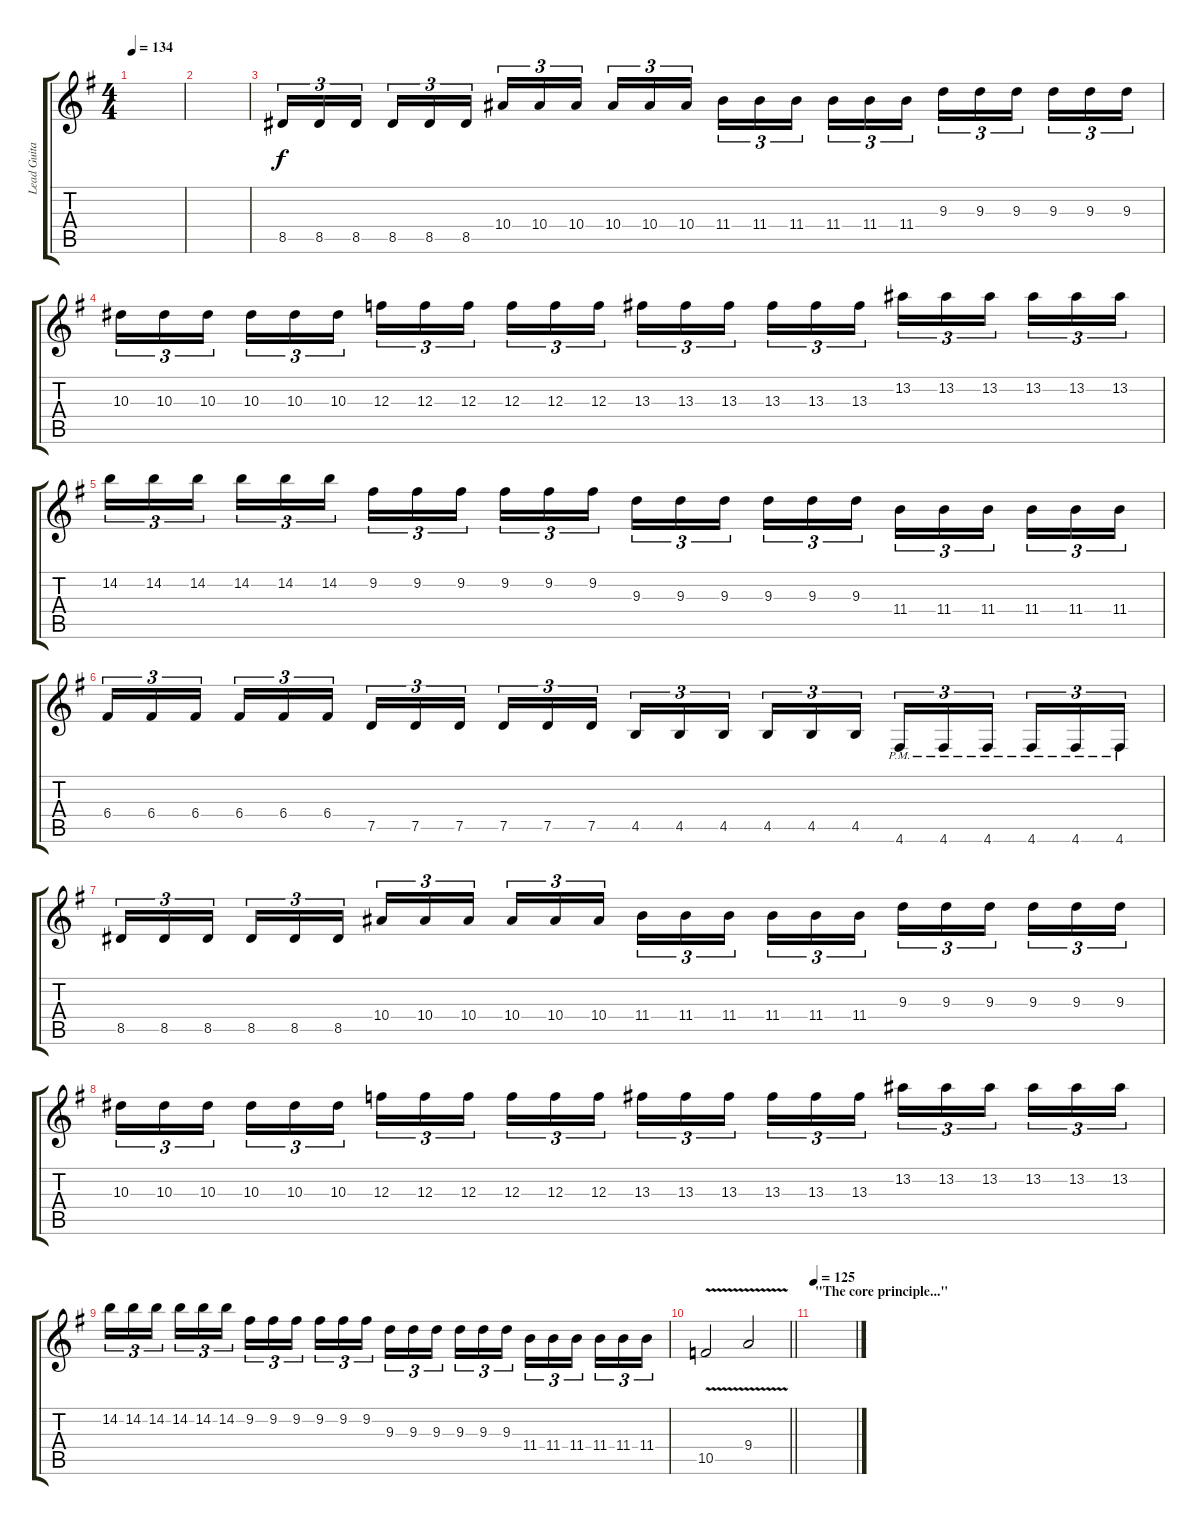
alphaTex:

\track ("Lead Guitars" "Lead Guita") {instrument distortionguitar}
\staff {score tabs}
\tuning (D4 A3 F3 C3 G2 D2) {hide}
\ts (4 4)
\tempo 134
\clef g2
\ks g
|
|
8.5.16{tu (3 2)} 8.5.16{tu (3 2)} 8.5.16{tu (3 2) beam splitsecondary} 8.5.16{tu (3 2)} 8.5.16{tu (3 2)} 8.5.16{tu (3 2)} 10.4.16{tu (3 2)} 10.4.16{tu (3 2)} 10.4.16{tu (3 2) beam splitsecondary} 10.4.16{tu (3 2)} 10.4.16{tu (3 2)} 10.4.16{tu (3 2)} 11.4.16{tu (3 2)} 11.4.16{tu (3 2)} 11.4.16{tu (3 2) beam splitsecondary} 11.4.16{tu (3 2)} 11.4.16{tu (3 2)} 11.4.16{tu (3 2)} 9.3.16{tu (3 2)} 9.3.16{tu (3 2)} 9.3.16{tu (3 2) beam splitsecondary} 9.3.16{tu (3 2)} 9.3.16{tu (3 2)} 9.3.16{tu (3 2)} |
10.3.16{tu (3 2)} 10.3.16{tu (3 2)} 10.3.16{tu (3 2) beam splitsecondary} 10.3.16{tu (3 2)} 10.3.16{tu (3 2)} 10.3.16{tu (3 2)} 12.3.16{tu (3 2)} 12.3.16{tu (3 2)} 12.3.16{tu (3 2) beam splitsecondary} 12.3.16{tu (3 2)} 12.3.16{tu (3 2)} 12.3.16{tu (3 2)} 13.3.16{tu (3 2)} 13.3.16{tu (3 2)} 13.3.16{tu (3 2) beam splitsecondary} 13.3.16{tu (3 2)} 13.3.16{tu (3 2)} 13.3.16{tu (3 2)} 13.2.16{tu (3 2)} 13.2.16{tu (3 2)} 13.2.16{tu (3 2) beam splitsecondary} 13.2.16{tu (3 2)} 13.2.16{tu (3 2)} 13.2.16{tu (3 2)} |
14.2.16{tu (3 2)} 14.2.16{tu (3 2)} 14.2.16{tu (3 2) beam splitsecondary} 14.2.16{tu (3 2)} 14.2.16{tu (3 2)} 14.2.16{tu (3 2)} 9.2.16{tu (3 2)} 9.2.16{tu (3 2)} 9.2.16{tu (3 2) beam splitsecondary} 9.2.16{tu (3 2)} 9.2.16{tu (3 2)} 9.2.16{tu (3 2)} 9.3.16{tu (3 2)} 9.3.16{tu (3 2)} 9.3.16{tu (3 2) beam splitsecondary} 9.3.16{tu (3 2)} 9.3.16{tu (3 2)} 9.3.16{tu (3 2)} 11.4.16{tu (3 2)} 11.4.16{tu (3 2)} 11.4.16{tu (3 2) beam splitsecondary} 11.4.16{tu (3 2)} 11.4.16{tu (3 2)} 11.4.16{tu (3 2)} |
6.4.16{tu (3 2)} 6.4.16{tu (3 2)} 6.4.16{tu (3 2) beam splitsecondary} 6.4.16{tu (3 2)} 6.4.16{tu (3 2)} 6.4.16{tu (3 2)} 7.5.16{tu (3 2)} 7.5.16{tu (3 2)} 7.5.16{tu (3 2) beam splitsecondary} 7.5.16{tu (3 2)} 7.5.16{tu (3 2)} 7.5.16{tu (3 2)} 4.5.16{tu (3 2)} 4.5.16{tu (3 2)} 4.5.16{tu (3 2) beam splitsecondary} 4.5.16{tu (3 2)} 4.5.16{tu (3 2)} 4.5.16{tu (3 2)} 4.6{pm}.16{tu (3 2)} 4.6{pm}.16{tu (3 2)} 4.6{pm}.16{tu (3 2) beam splitsecondary} 4.6{pm}.16{tu (3 2)} 4.6{pm}.16{tu (3 2)} 4.6{pm}.16{tu (3 2)} |
8.5.16{tu (3 2)} 8.5.16{tu (3 2)} 8.5.16{tu (3 2) beam splitsecondary} 8.5.16{tu (3 2)} 8.5.16{tu (3 2)} 8.5.16{tu (3 2)} 10.4.16{tu (3 2)} 10.4.16{tu (3 2)} 10.4.16{tu (3 2) beam splitsecondary} 10.4.16{tu (3 2)} 10.4.16{tu (3 2)} 10.4.16{tu (3 2)} 11.4.16{tu (3 2)} 11.4.16{tu (3 2)} 11.4.16{tu (3 2) beam splitsecondary} 11.4.16{tu (3 2)} 11.4.16{tu (3 2)} 11.4.16{tu (3 2)} 9.3.16{tu (3 2)} 9.3.16{tu (3 2)} 9.3.16{tu (3 2) beam splitsecondary} 9.3.16{tu (3 2)} 9.3.16{tu (3 2)} 9.3.16{tu (3 2)} |
10.3.16{tu (3 2)} 10.3.16{tu (3 2)} 10.3.16{tu (3 2) beam splitsecondary} 10.3.16{tu (3 2)} 10.3.16{tu (3 2)} 10.3.16{tu (3 2)} 12.3.16{tu (3 2)} 12.3.16{tu (3 2)} 12.3.16{tu (3 2) beam splitsecondary} 12.3.16{tu (3 2)} 12.3.16{tu (3 2)} 12.3.16{tu (3 2)} 13.3.16{tu (3 2)} 13.3.16{tu (3 2)} 13.3.16{tu (3 2) beam splitsecondary} 13.3.16{tu (3 2)} 13.3.16{tu (3 2)} 13.3.16{tu (3 2)} 13.2.16{tu (3 2)} 13.2.16{tu (3 2)} 13.2.16{tu (3 2) beam splitsecondary} 13.2.16{tu (3 2)} 13.2.16{tu (3 2)} 13.2.16{tu (3 2)} |
14.2.16{tu (3 2)} 14.2.16{tu (3 2)} 14.2.16{tu (3 2) beam splitsecondary} 14.2.16{tu (3 2)} 14.2.16{tu (3 2)} 14.2.16{tu (3 2)} 9.2.16{tu (3 2)} 9.2.16{tu (3 2)} 9.2.16{tu (3 2) beam splitsecondary} 9.2.16{tu (3 2)} 9.2.16{tu (3 2)} 9.2.16{tu (3 2)} 9.3.16{tu (3 2)} 9.3.16{tu (3 2)} 9.3.16{tu (3 2) beam splitsecondary} 9.3.16{tu (3 2)} 9.3.16{tu (3 2)} 9.3.16{tu (3 2)} 11.4.16{tu (3 2)} 11.4.16{tu (3 2)} 11.4.16{tu (3 2) beam splitsecondary} 11.4.16{tu (3 2)} 11.4.16{tu (3 2)} 11.4.16{tu (3 2)} |
\barLineRight lightlight
10.5{v}.2{dy f} 9.4{v}.2 |
\section ("" "\"The core principle...\"")
\tempo 125
